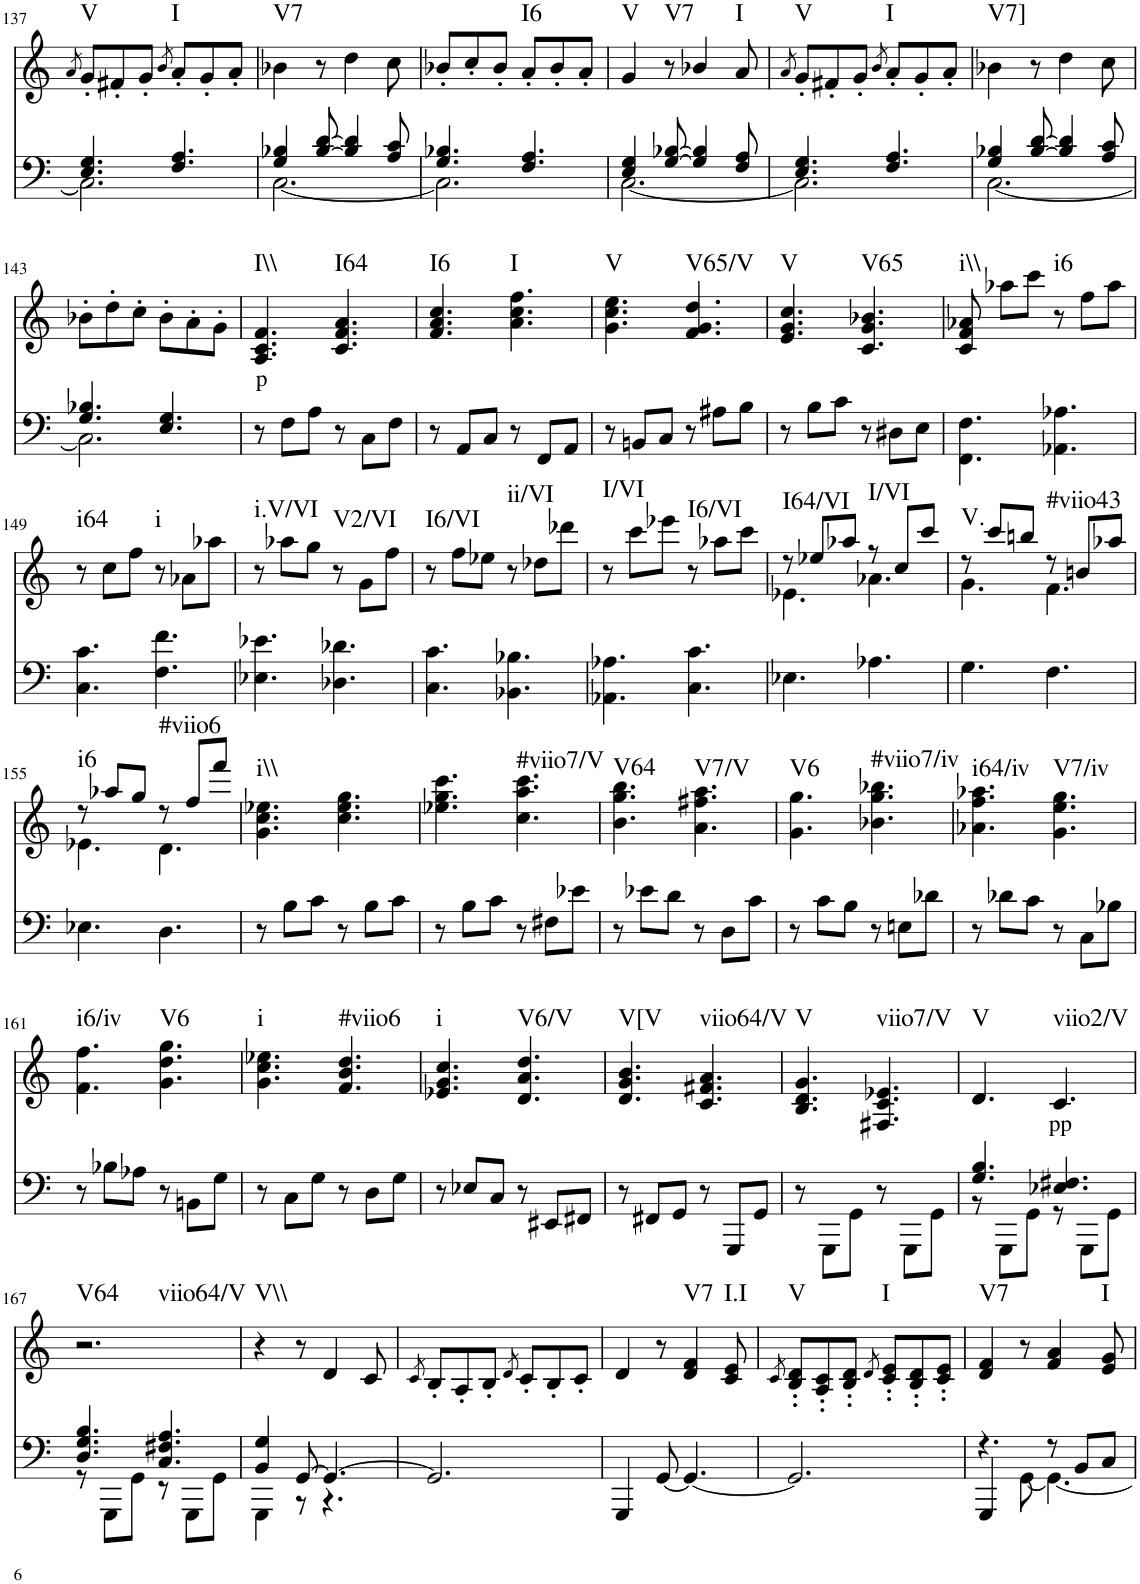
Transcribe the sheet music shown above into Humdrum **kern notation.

**kern	**kern	**text	**harte
*part2	*part1	*part1	*part1
*staff2	*staff1	*staff1	*
*I"piano	*I"piano	*	*
*I'Pno	*I'Pno	*	*
!!LO:PB:g=z
*clefF4	*clefG2	*	*
*k[]	*k[]	*	*
*M6/8	*M6/8	*	*
=137	=137	=137	=137
.	8qa/	.	.
*^	*	*	*
!	!	!	!	!LO:H:kt=V
4.E/ 4.G/	2.C\]	8g'/L	.	N
.	.	8f#X'/	.	.
.	.	8g'/J	.	.
.	.	8qb/	.	.
!	!	!	!	!LO:H:kt=I
4.F/ 4.A/	.	8a'/L	.	N
.	.	8g'/	.	.
.	.	8a'/J	.	.
=138	=138	=138	=138	=138
!	!	!	!	!LO:H:kt=V7
4G/ 4B-X/	[2.C\	4b-X\	.	N
[8B-/ [8d/	.	8r	.	.
4B-/] 4d/]	.	4dd\	.	.
8A/ 8c/	.	8cc\	.	.
=139	=139	=139	=139	=139
4.G/ 4.B-X/	2.C\]	8b-X'/L	.	.
.	.	8cc'/	.	.
.	.	8b-'/J	.	.
!	!	!	!	!LO:H:kt=I6
4.F/ 4.A/	.	8a'/L	.	N
.	.	8b-'/	.	.
.	.	8a'/J	.	.
=140	=140	=140	=140	=140
!	!	!	!	!LO:H:kt=V
4E/ 4G/	[2.C\	4g/	.	N
!	!	!	!	!LO:H:kt=V7
[8G/ [8B-X/	.	8r	.	N
4G/] 4B-/]	.	4b-X/	.	.
!	!	!	!	!LO:H:kt=I
8F/ 8A/	.	8a/	.	N
=141	=141	=141	=141	=141
.	.	8qa/	.	.
!	!	!	!	!LO:H:kt=V
4.E/ 4.G/	2.C\]	8g'/L	.	N
.	.	8f#X'/	.	.
.	.	8g'/J	.	.
.	.	8qb/	.	.
!	!	!	!	!LO:H:kt=I
4.F/ 4.A/	.	8a'/L	.	N
.	.	8g'/	.	.
.	.	8a'/J	.	.
=142	=142	=142	=142	=142
!	!	!	!	!LO:H:kt=V7]
4G/ 4B-X/	[2.C\	4b-X\	.	N
[8B-/ [8d/	.	8r	.	.
4B-/] 4d/]	.	4dd\	.	.
8A/ 8c/	.	8cc\	.	.
!!LO:LB:g=z
=143	=143	=143	=143	=143
4.G/ 4.B-X/	2.C\]	8b-X'\L	.	.
.	.	8dd'\	.	.
.	.	8cc'\J	.	.
4.E/ 4.G/	.	8b-'\L	.	.
.	.	8a'\	.	.
.	.	8g'\J	.	.
*v	*v	*	*	*
=144	=144	=144	=144
!	!	!LO:LY:b	!LO:H:kt=I\\
8r	4.A/ 4.c/ 4.f/	p	N
8F\L	.	.	.
8A\J	.	.	.
!	!	!	!LO:H:kt=I64
8r	4.c/ 4.f/ 4.a/	.	N
8C\L	.	.	.
8F\J	.	.	.
=145	=145	=145	=145
!	!	!	!LO:H:kt=I6
8r	4.f/ 4.a/ 4.cc/	.	N
8AA/L	.	.	.
8C/J	.	.	.
!	!	!	!LO:H:kt=I
8r	4.a\ 4.cc\ 4.ff\	.	N
8FF/L	.	.	.
8AA/J	.	.	.
=146	=146	=146	=146
!	!	!	!LO:H:kt=V
8r	4.g\ 4.cc\ 4.ee\	.	N
8BBn/L	.	.	.
8C/J	.	.	.
!	!	!	!LO:H:kt=V65/V
8r	4.f/ 4.g/ 4.dd/	.	N
8A#X\L	.	.	.
8B\J	.	.	.
=147	=147	=147	=147
!	!	!	!LO:H:kt=V
8r	4.e/ 4.g/ 4.cc/	.	N
8B\L	.	.	.
8c\J	.	.	.
!	!	!	!LO:H:kt=V65
8r	4.c/ 4.g/ 4.b-X/	.	N
8D#X\L	.	.	.
8E\J	.	.	.
=148	=148	=148	=148
!	!	!	!LO:H:kt=i\\
4.FF\ 4.F\	8c/ 8f/ 8a-X/	.	N
.	8aa-X\L	.	.
.	8ccc\J	.	.
!	!	!	!LO:H:kt=i6
4.AA-X\ 4.A-X\	8r	.	N
.	8ff\L	.	.
.	8aa-\J	.	.
!!LO:LB:g=z
=149	=149	=149	=149
!	!	!	!LO:H:kt=i64
4.C\ 4.c\	8r	.	N
.	8cc\L	.	.
.	8ff\J	.	.
!	!	!	!LO:H:kt=i
4.F\ 4.f\	8r	.	N
.	8a-X\L	.	.
.	8aa-X\J	.	.
=150	=150	=150	=150
!	!	!	!LO:H:kt=i.V/VI
4.E-X\ 4.e-X\	8r	.	N
.	8aa-X\L	.	.
.	8gg\J	.	.
!	!	!	!LO:H:kt=V2/VI
4.D-X\ 4.d-X\	8r	.	N
.	8g\L	.	.
.	8ff\J	.	.
=151	=151	=151	=151
!	!	!	!LO:H:kt=I6/VI
4.C\ 4.c\	8r	.	N
.	8ff\L	.	.
.	8ee-X\J	.	.
!	!	!	!LO:H:kt=ii/VI
4.BB-X\ 4.B-X\	8r	.	N
.	8dd-X\L	.	.
.	8ddd-X\J	.	.
=152	=152	=152	=152
!	!	!	!LO:H:kt=I/VI
4.AA-X\ 4.A-X\	8r	.	N
.	8ccc\L	.	.
.	8eee-X\J	.	.
!	!	!	!LO:H:kt=I6/VI
4.C\ 4.c\	8r	.	N
.	8aa-X\L	.	.
.	8ccc\J	.	.
=153	=153	=153	=153
*	*^	*	*
!	!	!	!	!LO:H:kt=I64/VI
4.E-X\	8r	4.e-X\	.	N
.	8ee-X/L	.	.	.
.	8aa-X/J	.	.	.
!	!	!	!	!LO:H:kt=I/VI
4.A-X\	8r	4.a-X\	.	N
.	8cc/L	.	.	.
.	8ccc/J	.	.	.
=154	=154	=154	=154	=154
!	!	!	!	!LO:H:kt=V.
4.G\	8r	4.g\	.	N
.	8ccc/L	.	.	.
.	8bbn/J	.	.	.
!	!	!	!	!LO:H:kt=#viio43
4.F\	8r	4.f\	.	N
.	8bn/L	.	.	.
.	8aa-X/J	.	.	.
!!LO:LB:g=z	!!
=155	=155	=155	=155	=155
!	!	!	!	!LO:H:kt=i6
4.E-X\	8r	4.e-X\	.	N
.	8aa-X/L	.	.	.
.	8gg/J	.	.	.
!	!	!	!	!LO:H:kt=#viio6
4.D\	8r	4.d\	.	N
.	8ff/L	.	.	.
.	8fff/J	.	.	.
*	*v	*v	*	*
=156	=156	=156	=156
!	!	!	!LO:H:kt=i\\
8r	4.g\ 4.cc\ 4.ee-X\	.	N
8B\L	.	.	.
8c\J	.	.	.
8r	4.cc\ 4.ee-\ 4.gg\	.	.
8B\L	.	.	.
8c\J	.	.	.
=157	=157	=157	=157
8r	4.ee-X\ 4.gg\ 4.ccc\	.	.
8B\L	.	.	.
8c\J	.	.	.
!	!	!	!LO:H:kt=#viio7/V
8r	4.cc\ 4.aa\ 4.ccc\	.	N
8F#X\L	.	.	.
8e-X\J	.	.	.
=158	=158	=158	=158
!	!	!	!LO:H:kt=V64
8r	4.b\ 4.gg\ 4.bb\	.	N
8e-X\L	.	.	.
8d\J	.	.	.
!	!	!	!LO:H:kt=V7/V
8r	4.a\ 4.ff#X\ 4.aa\	.	N
8D\L	.	.	.
8c\J	.	.	.
=159	=159	=159	=159
!	!	!	!LO:H:kt=V6
8r	4.g\ 4.gg\	.	N
8c\L	.	.	.
8B\J	.	.	.
!	!	!	!LO:H:kt=#viio7/iv
8r	4.b-X\ 4.gg\ 4.bb-X\	.	N
8En\L	.	.	.
8d-X\J	.	.	.
=160	=160	=160	=160
!	!	!	!LO:H:kt=i64/iv
8r	4.a-X\ 4.ff\ 4.aa-X\	.	N
8d-X\L	.	.	.
8c\J	.	.	.
!	!	!	!LO:H:kt=V7/iv
8r	4.g\ 4.ee\ 4.gg\	.	N
8C\L	.	.	.
8B-X\J	.	.	.
!!LO:LB:g=z
=161	=161	=161	=161
!	!	!	!LO:H:kt=i6/iv
8r	4.f\ 4.ff\	.	N
8B-X\L	.	.	.
8A-X\J	.	.	.
!	!	!	!LO:H:kt=V6
8r	4.g\ 4.dd\ 4.gg\	.	N
8BBn\L	.	.	.
8G\J	.	.	.
=162	=162	=162	=162
!	!	!	!LO:H:kt=i
8r	4.g\ 4.cc\ 4.ee-X\	.	N
8C\L	.	.	.
8G\J	.	.	.
!	!	!	!LO:H:kt=#viio6
8r	4.f/ 4.b/ 4.dd/	.	N
8D\L	.	.	.
8G\J	.	.	.
=163	=163	=163	=163
!	!	!	!LO:H:kt=i
8r	4.e-X/ 4.g/ 4.cc/	.	N
8E-X/L	.	.	.
8C/J	.	.	.
!	!	!	!LO:H:kt=V6/V
8r	4.d/ 4.a/ 4.dd/	.	N
8EE#X/L	.	.	.
8FF#X/J	.	.	.
=164	=164	=164	=164
!	!	!	!LO:H:kt=V[V
8r	4.d/ 4.g/ 4.b/	.	N
8FF#X/L	.	.	.
8GG/J	.	.	.
!	!	!	!LO:H:kt=viio64/V
8r	4.c/ 4.f#X/ 4.a/	.	N
8GGG/L	.	.	.
8GG/J	.	.	.
=165	=165	=165	=165
!	!	!	!LO:H:kt=V
8r	4.B/ 4.d/ 4.g/	.	N
8GGG\L	.	.	.
8GG\J	.	.	.
!	!	!	!LO:H:kt=viio7/V
8r	4.F#X/ 4.c/ 4.e-X/	.	N
8GGG\L	.	.	.
8GG\J	.	.	.
=166	=166	=166	=166
*^	*	*	*
!	!	!	!	!LO:H:kt=V
4.G/ 4.B/	8r	4.d/	.	N
.	8GGG\L	.	.	.
.	8GG\J	.	.	.
!	!	!	!LO:LY:b	!LO:H:kt=viio2/V
4.E-X/ 4.F#X/	8r	4.c/	pp	N
.	8GGG\L	.	.	.
.	8GG\J	.	.	.
!!LO:LB:g=z
=167	=167	=167	=167	=167
!	!	!	!	!LO:H:n=1:kt=V64
!	!	!	!	!LO:H:n=2:kt=viio64/V
4.D/ 4.G/ 4.B/	8r	2.r	.	N N
.	8GGG\L	.	.	.
.	8GG\J	.	.	.
4.C/ 4.F#X/ 4.A/	8r	.	.	.
.	8GGG\L	.	.	.
.	8GG\J	.	.	.
=168	=168	=168	=168	=168
!	!	!	!	!LO:H:kt=V\\
4BB/ 4G/	4GGG\	4r	.	N
[8GG/	8r	8r	.	.
4.GG/_	4.r	4d/	.	.
.	.	8c/	.	.
*v	*v	*	*	*
=169	=169	=169	=169
.	8qc/	.	.
2.GG/]	8B'/L	.	.
.	8A'/	.	.
.	8B'/J	.	.
.	8qd/	.	.
.	8c'/L	.	.
.	8B'/	.	.
.	8c'/J	.	.
=170	=170	=170	=170
4GGG/	4d/	.	.
[8GG/	8r	.	.
!	!	!	!LO:H:kt=V7
4.GG/_	4d/ 4f/	.	N
!	!	!	!LO:H:kt=I.I
.	8c/ 8e/	.	N
=171	=171	=171	=171
.	8qc/	.	.
!	!	!	!LO:H:kt=V
2.GG/]	8B/' 8d/'L	.	N
.	8A/' 8c/'	.	.
.	8B/' 8d/'J	.	.
.	8qd/	.	.
!	!	!	!LO:H:kt=I
.	8c/' 8e/'L	.	N
.	8B/' 8d/'	.	.
.	8c/' 8e/'J	.	.
=172	=172	=172	=172
*^	*	*	*
!	!	!	!	!LO:H:kt=V7
4.r	4GGG/	4d/ 4f/	.	N
.	[8GG\	8r	.	.
8r	4.GG\_	4f/ 4a/	.	.
8BB/L	.	.	.	.
!	!	!	!	!LO:H:kt=I
8C/J	.	8e/ 8g/	.	N
*v	*v	*	*	*
=	=	=	=
*-	*-	*-	*-
